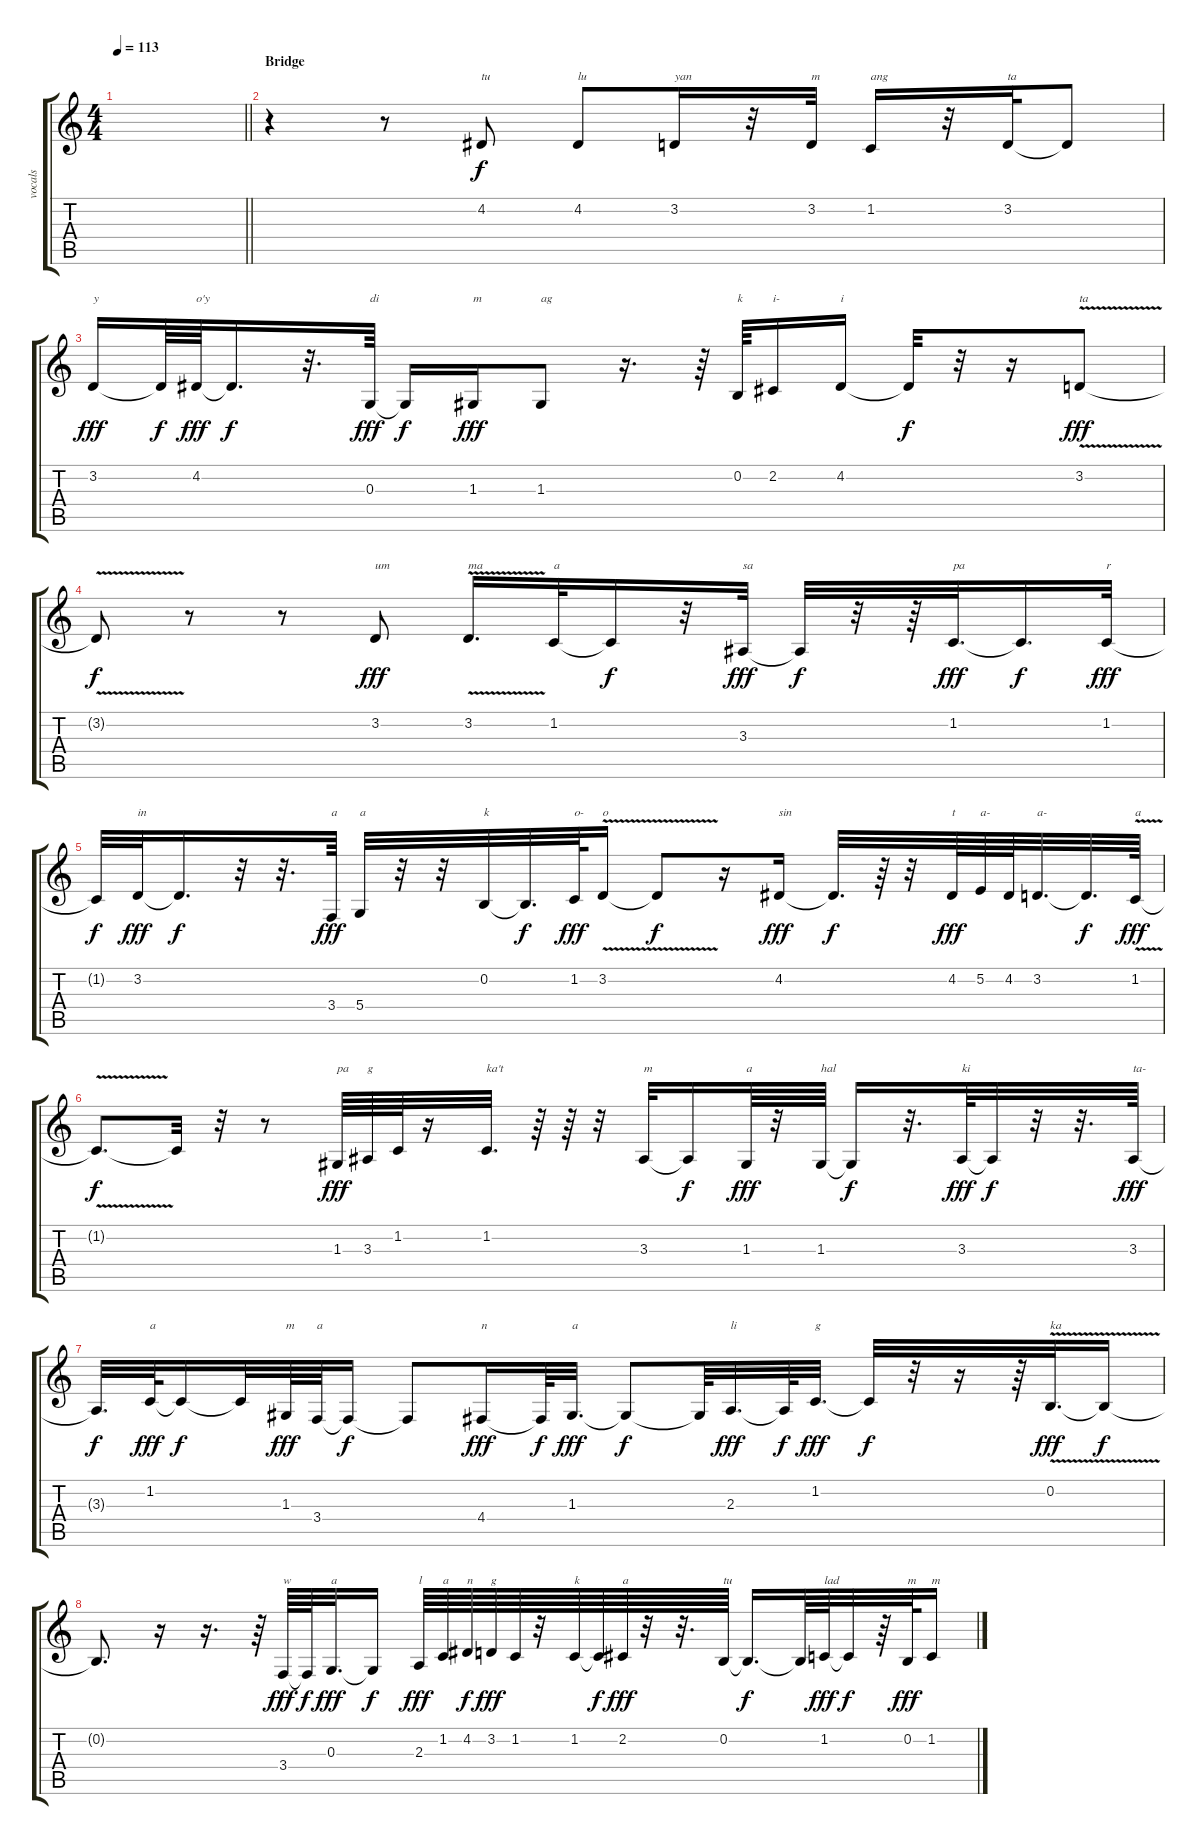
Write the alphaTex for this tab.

\track ("vocals" "vocals") {instrument synthvoice}
\staff {score tabs}
\tuning (E4 B3 G3 D3 A2 E2) {hide}
\ts (4 4)
\tempo 113
\clef g2
\barLineRight lightlight
\ks c
|
\section ("" "Bridge")
r.4 r.8 4.2.8{txt "tu"} 4.2.8{txt "lu"} 3.2.16{txt "yan"} r.32 3.2.32{txt "m"} 1.2.16{txt "ang"} r.32 3.2.32{txt "ta"} 3.2{t}.8{dy f} |
3.2.16{txt "y" dy fff} 3.2{t}.64{dy f} 4.2.64{txt "o'y" dy fff} 4.2{t}.16{d dy f} r.32{d} 0.3.64{txt "di" dy fff} 0.3{t}.16{dy f} 1.3.16{txt "m" dy fff} 1.3.8{txt "ag"} r.16{d} r.64 0.2.64{txt "k"} 2.2.16{txt "i-"} 4.2.16{txt "i"} 4.2{t}.32{dy f} r.32 r.16 3.2{v}.8{txt "ta" dy fff} |
3.2{t}.8{dy f} r.8 r.8 3.2.8{txt "um" dy fff} 3.2{v}.16{d txt "ma"} 1.2.32{txt "a"} 1.2{t}.16{dy f} r.32 3.3.32{txt "sa" dy fff} 3.3{t}.32{dy f} r.32 r.64 1.2.32{d txt "pa" dy fff} 1.2{t}.16{d dy f} 1.2.32{txt "r" dy fff} |
1.2{t}.32{dy f} 3.2.32{txt "in" dy fff} 3.2{t}.16{d dy f} r.32 r.32{d} 3.4.64{txt "a" dy fff} 5.4.32{txt "a"} r.32 r.32 0.2.32{txt "k"} 0.2{t}.32{d dy f} 1.2.64{txt "o-" dy fff} 3.2{v}.16{txt "o"} 3.2{t}.8{dy f} r.16 4.2.16{txt "sin" dy fff} 4.2{t}.32{d dy f} r.64 r.32 4.2.64{txt "t" dy fff} 5.2.64{txt "a-"} 4.2.64 3.2.32{d txt "a-"} 3.2{t}.32{d dy f} 1.2{v}.64{txt "a" dy fff} |
1.2{t}.8{d dy f} 1.2{t}.32 r.32 r.8 1.3.64{txt "pa" dy fff} 3.3.64{txt "g"} 1.2.64 r.16 1.2.32{d txt "ka't"} r.64 r.64 r.32 3.3.32{txt "m"} 3.3{t}.16{dy f} 1.3.64{txt "a" dy fff} r.32 1.3.64{txt "hal"} 1.3{t}.16{dy f} r.32{d} 3.3.64{txt "ki" dy fff} 3.3{t}.32{dy f} r.32 r.32{d} 3.3.64{txt "ta-" dy fff} |
3.3{t}.32{d dy f} 1.2.64{txt "a" dy fff} 1.2{t}.16{dy f} 1.2{t}.32 1.3.64{txt "m" dy fff} 3.4.64{txt "a"} 3.4{t}.16{dy f} 3.4{t}.8 4.4.16{txt "n" dy fff} 4.4{t}.64{dy f} 1.3.32{d txt "a" dy fff} 1.3{t}.8{dy f} 1.3{t}.64 2.3.32{d txt "li" dy fff} 2.3{t}.64{dy f} 1.2.32{d txt "g" dy fff} 1.2{t}.32{dy f} r.32 r.16 r.64 0.2{v}.32{d txt "ka" dy fff} 0.2{t}.16{dy f} |
0.2{t}.8{d} r.16 r.16{d} r.64 3.4.64{txt "w" dy fff} 3.4{t}.64{dy f} 0.3.32{d txt "a" dy fff} 0.3{t}.16{dy f} 2.3.64{txt "l" dy fff} 1.2.64{txt "a"} 4.2.64{txt "n" dy f} 3.2.64{txt "g" dy fff} 1.2.64 r.32 1.2.64{txt "k"} 1.2{t}.64{dy f} 2.2.64{txt "a" dy fff} r.32 r.32{d} 0.2.64{txt "tu"} 0.2{t}.16{d dy f} 0.2{t}.64 1.2.64{txt "lad" dy fff} 1.2{t}.32{dy f} r.64 0.2.64{txt "m" dy fff} 1.2.16{txt "m"}
